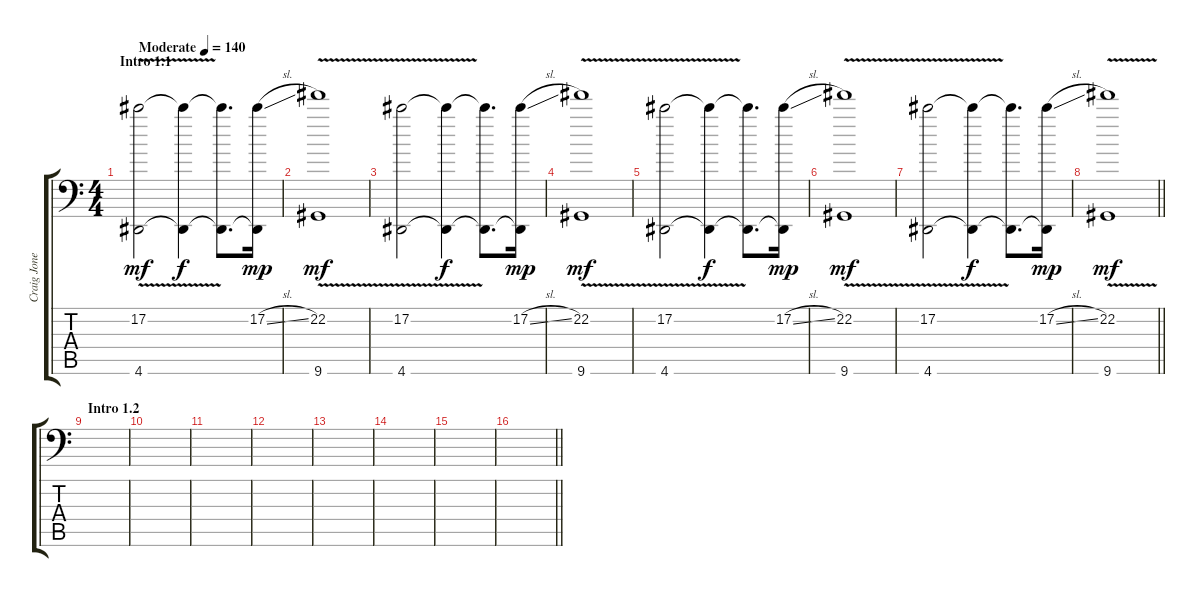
\track ("Craig Jones" "Craig Jone") {instrument overdrivenguitar}
\staff {score tabs}
\tuning (Db6 Ab3 E3 B2 Gb2 B0) {hide}
\ts (4 4)
\section ("" "Intro 1.1")
\tempo (140 "Moderate")
\clef f4
\ks c
(17.2{v} 4.6).2{dy mf instrument overdrivenguitar} (17.2{t} 4.6{t}).4{dy f} (17.2{t} 4.6{t}).8{d} (17.2{sl} 4.6{t}).16{dy mp} |
(22.2{v} 9.6).1{dy mf} |
(17.2{v} 4.6).2 (17.2{t} 4.6{t}).4{dy f} (17.2{t} 4.6{t}).8{d} (17.2{sl} 4.6{t}).16{dy mp} |
(22.2{v} 9.6).1{dy mf} |
(17.2{v} 4.6).2 (17.2{t} 4.6{t}).4{dy f} (17.2{t} 4.6{t}).8{d} (17.2{sl} 4.6{t}).16{dy mp} |
(22.2{v} 9.6).1{dy mf} |
(17.2{v} 4.6).2 (17.2{t} 4.6{t}).4{dy f} (17.2{t} 4.6{t}).8{d} (17.2{sl} 4.6{t}).16{dy mp} |
\barLineRight lightlight
(22.2{v} 9.6).1{dy mf} |
\section ("" "Intro 1.2")
|
|
|
|
|
|
|
\barLineRight lightlight
